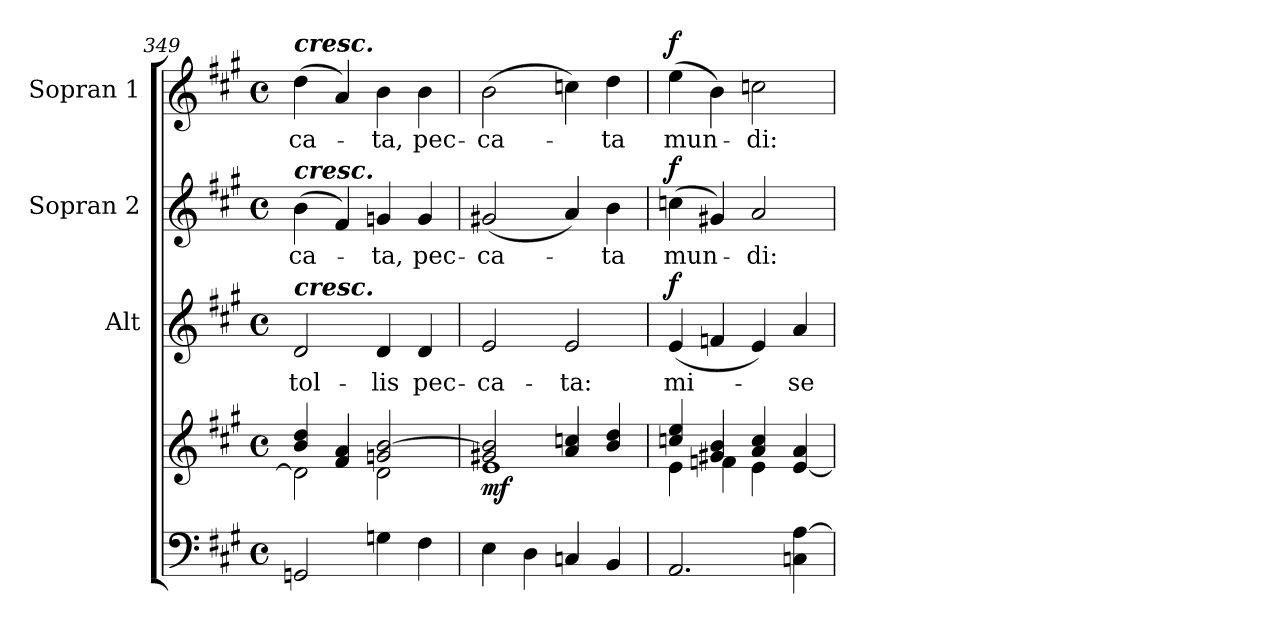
**kern	**kern	**dynam	**kern	**text	**dynam	**kern	**text	**dynam	**kern	**text	**dynam
*part4	*part4	*part4	*part3	*part3	*part3	*part2	*part2	*part2	*part1	*part1	*part1
*staff5	*staff4	*staff4/5	*staff3	*staff3	*staff3	*staff2	*staff2	*staff2	*staff1	*staff1	*staff1
*	*	*	*I"Alt	*	*	*I"Sopran 2	*	*	*I"Sopran 1	*	*
*	*	*	*I'A.	*	*	*I'S. 2	*	*	*I'S. 1	*	*
*clefF4	*clefG2	*	*clefG2	*	*	*clefG2	*	*	*clefG2	*	*
*k[f#c#g#]	*k[f#c#g#]	*	*k[f#c#g#]	*	*	*k[f#c#g#]	*	*	*k[f#c#g#]	*	*
*A:	*A:	*	*A:	*	*	*A:	*	*	*A:	*	*
*M4/4	*M4/4	*	*M4/4	*	*	*M4/4	*	*	*M4/4	*	*
*met(c)	*met(c)	*	*met(c)	*	*	*met(c)	*	*	*met(c)	*	*
=349	=349	=349	=349	=349	=349	=349	=349	=349	=349	=349	=349
*	*^	*	*	*	*	*	*	*	*	*	*
!	!	!	!	!	!	!	!	!	!	!LO:TX:a:Bi:t=cresc.	!	!
!	!	!	!	!	!	!	!LO:TX:a:Bi:t=cresc.	!	!	!	!	!
!	!	!	!	!LO:TX:a:Bi:t=cresc.	!	!	!	!	!	!	!	!
!	!	!	!	!	!LO:LY:b	!	!	!LO:LY:b	!	!	!LO:LY:b	!
2GGn/	4b/ 4dd/	2d\]	.	2d/	tol-	.	(>4b\	-ca-	.	(>4dd\	-ca-	.
.	4f#/ 4a/	.	.	.	.	.	4f#/)	.	.	4a/)	.	.
!	!	!	!	!	!LO:LY:b	!	!	!LO:LY:b	!	!	!LO:LY:b	!
4Gn\	2gn/ [>2b/	2d\	.	4d/	-lis	.	4gn/	-ta,	.	4b\	-ta,	.
!	!	!	!	!	!LO:LY:b	!	!	!LO:LY:b	!	!	!LO:LY:b	!
4F#\	.	.	.	4d/	pec-	.	4g/	pec-	.	4b\	pec-	.
=350	=350	=350	=350	=350	=350	=350	=350	=350	=350	=350	=350	=350
!	!	!	!LO:DY:b	!	!LO:LY:b	!	!	!LO:LY:b	!	!	!LO:LY:b	!
4E\	2g#X/ 2b/]	1e	mf	2e/	-ca-	.	(<2g#X/	-ca-	.	(>2b\	-ca-	.
4D\	.	.	.	.	.	.	.	.	.	.	.	.
!	!	!	!	!	!LO:LY:b	!	!	!	!	!	!	!
4Cn/	4a/ 4ccn/	.	.	2e/	-ta:	.	4a/)	.	.	4ccn\)	.	.
!	!	!	!	!	!	!	!	!LO:LY:b	!	!	!LO:LY:b	!
4BB/	4b/ 4dd/	.	.	.	.	.	4b\	-ta	.	4dd\	-ta	.
=351	=351	=351	=351	=351	=351	=351	=351	=351	=351	=351	=351	=351
!	!	!	!	!	!LO:LY:b	!LO:DY:a	!	!LO:LY:b	!LO:DY:a	!	!LO:LY:b	!LO:DY:a
2.AA/	4ccn/ 4ee/	4e\	.	(<4e/	mi-	f	(>4ccn\	mun-	f	(>4ee\	mun-	f
.	4g#X/ 4b/	4fn\	.	4fn/	.	.	4g#X/)	.	.	4b\)	.	.
!	!	!	!	!	!	!	!	!LO:LY:b	!	!	!LO:LY:b	!
.	4a/ 4cc/	4e\	.	4e/)	.	.	2a/	-di:	.	2ccn\	-di:	.
!	!	!	!	!	!LO:LY:b	!	!	!	!	!	!	!
4Cn\ [4A\	[>4e/ 4a/	4ryy	.	4a/	-se-	.	.	.	.	.	.	.
*	*v	*v	*	*	*	*	*	*	*	*	*	*
=	=	=	=	=	=	=	=	=	=	=	=
*-	*-	*-	*-	*-	*-	*-	*-	*-	*-	*-	*-
